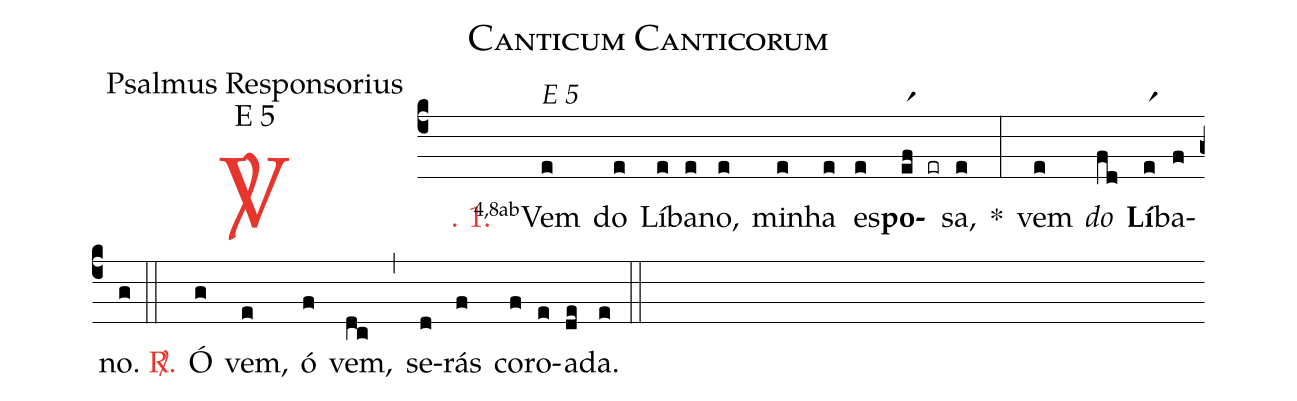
name: Canticum Canticorum;
office-part: Psalmus Responsorius;
mode: E 5;
%%
(c4)

<c><sp>V/</sp>. 1.</c>() <v>\VSup{4,8ab}</v>Vem(e[alt:E 5]) do(e) Lí(e)ba(e)no,(e) mi(e)nha(e) es(e)<b>po</b>(er1f er)sa,(e) *(:) vem(e) <i>do</i>(fd) <b>Lí</b>(er1)ba(f)no.(g)

(::)

<c><sp>R/</sp>.</c>() Ó(g) vem,(e) ó(f) vem,(dc) (,) se(d)rás(f) co(f)ro(e)a(de)da.(e)

(::)
